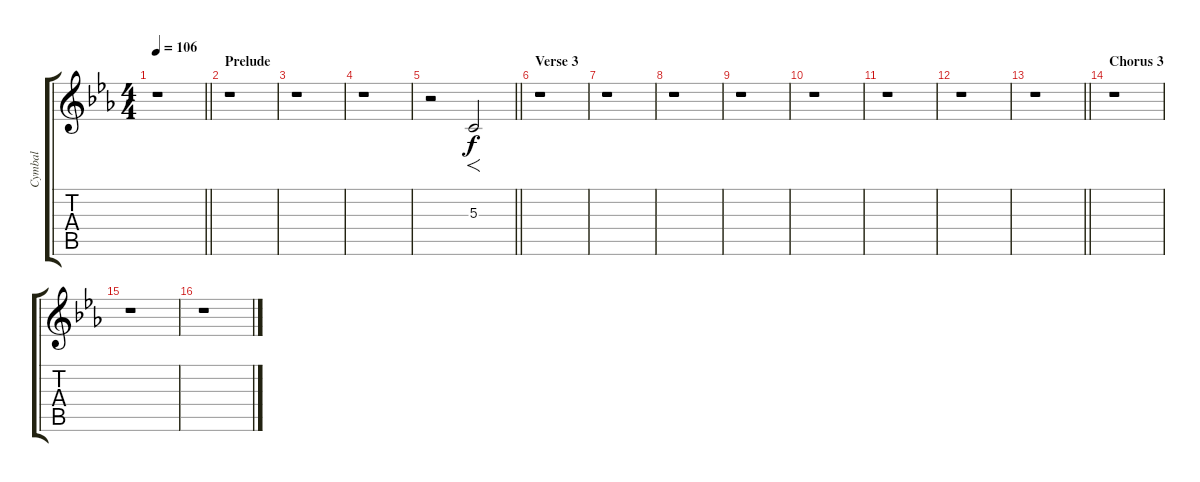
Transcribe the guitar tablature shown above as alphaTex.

\track ("Cymbal" "Cymbal") {instrument reversecymbal}
\staff {score tabs}
\tuning (E4 B3 G3 D3 A2 E2) {hide}
\ts (4 4)
\tempo 106
\clef g2
\barLineRight lightlight
\ks cminor
r.1{dy f} |
\section ("" "Prelude")
r.1 |
r.1 |
r.1 |
\barLineRight lightlight
r.2 5.3.2{f} |
\section ("" "Verse 3")
r.1 |
r.1 |
r.1 |
r.1 |
r.1 |
r.1 |
r.1 |
\barLineRight lightlight
r.1 |
\section ("" "Chorus 3")
r.1 |
r.1 |
r.1
